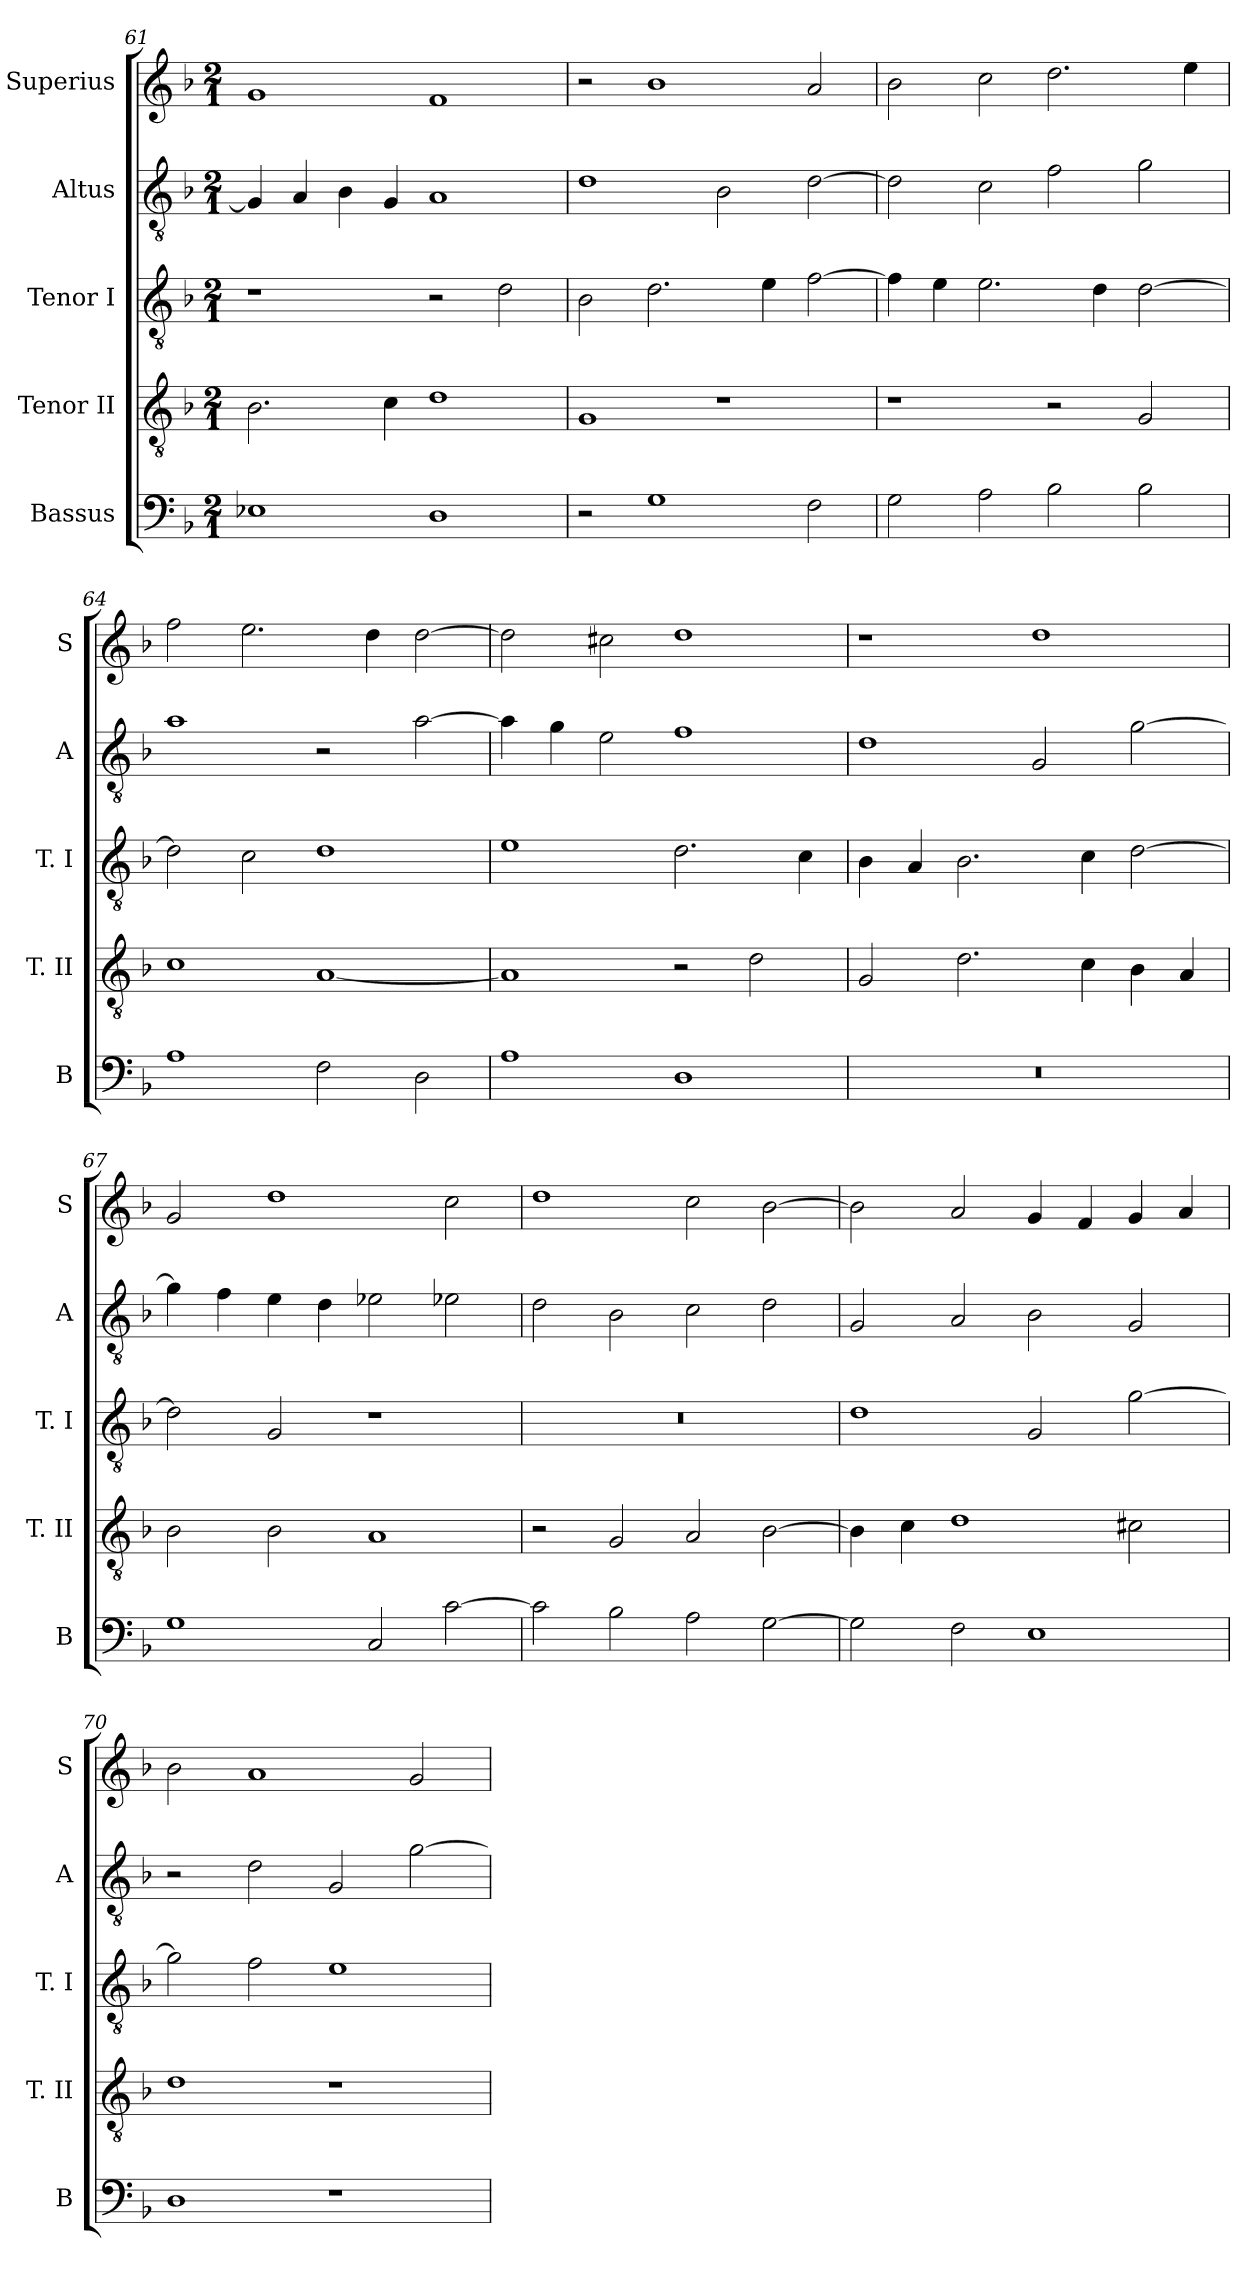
**kern	**kern	**kern	**kern	**kern
*part5	*part4	*part3	*part2	*part1
*staff5	*staff4	*staff3	*staff2	*staff1
*I"Bassus	*I"Tenor II	*I"Tenor I	*I"Altus	*I"Superius
*I'B	*I'T. II	*I'T. I	*I'A	*I'S
*clefF4	*clefGv2	*clefGv2	*clefGv2	*clefG2
*k[b-]	*k[b-]	*k[b-]	*k[b-]	*k[b-]
*F:	*F:	*F:	*F:	*F:
*M2/1	*M2/1	*M2/1	*M2/1	*M2/1
=61	=61	=61	=61	=61
1E-X	2.B-	1r	4G]	1g
.	.	.	4A	.
.	.	.	4B-	.
.	4c	.	4G	.
1D	1d	2r	1A	1f
.	.	2d	.	.
=62	=62	=62	=62	=62
2r	1G	2B-	1d	2r
1G	.	2.d	.	1b-
.	1r	.	2B-	.
.	.	4e	.	.
2F	.	[2f	[2d	2a
=63	=63	=63	=63	=63
2G	1r	4f]	2d]	2b-
.	.	4e	.	.
2A	.	2.e	2c	2cc
2B-	2r	.	2f	2.dd
.	.	4d	.	.
2B-	2G	[2d	2g	.
.	.	.	.	4ee
=64	=64	=64	=64	=64
1A	1c	2d]	1a	2ff
.	.	2c	.	2.ee
2F	[1A	1d	2r	.
.	.	.	.	4dd
2D	.	.	[2a	[2dd
=65	=65	=65	=65	=65
1A	1A]	1e	4a]	2dd]
.	.	.	4g	.
.	.	.	2e	2cc#X
1D	2r	2.d	1f	1dd
.	2d	.	.	.
.	.	4c	.	.
=66	=66	=66	=66	=66
0r	2G	4B-	1d	1r
.	.	4A	.	.
.	2.d	2.B-	.	.
.	.	.	2G	1dd
.	4c	4c	.	.
.	4B-	[2d	[2g	.
.	4A	.	.	.
=67	=67	=67	=67	=67
1G	2B-	2d]	4g]	2g
.	.	.	4f	.
.	2B-	2G	4e	1dd
.	.	.	4d	.
2C	1A	1r	2e-X	.
[2c	.	.	2e-X	2cc
=68	=68	=68	=68	=68
2c]	2r	0r	2d	1dd
2B-	2G	.	2B-	.
2A	2A	.	2c	2cc
[2G	[2B-	.	2d	[2b-
=69	=69	=69	=69	=69
2G]	4B-]	1d	2G	2b-]
.	4c	.	.	.
2F	1d	.	2A	2a
1E	.	2G	2B-	4g
.	.	.	.	4f
.	2c#X	[2g	2G	4g
.	.	.	.	4a
=70	=70	=70	=70	=70
1D	1d	2g]	2r	2b-
.	.	2f	2d	1a
1r	1r	1e	2G	.
.	.	.	[2g	2g
=	=	=	=	=
*-	*-	*-	*-	*-
